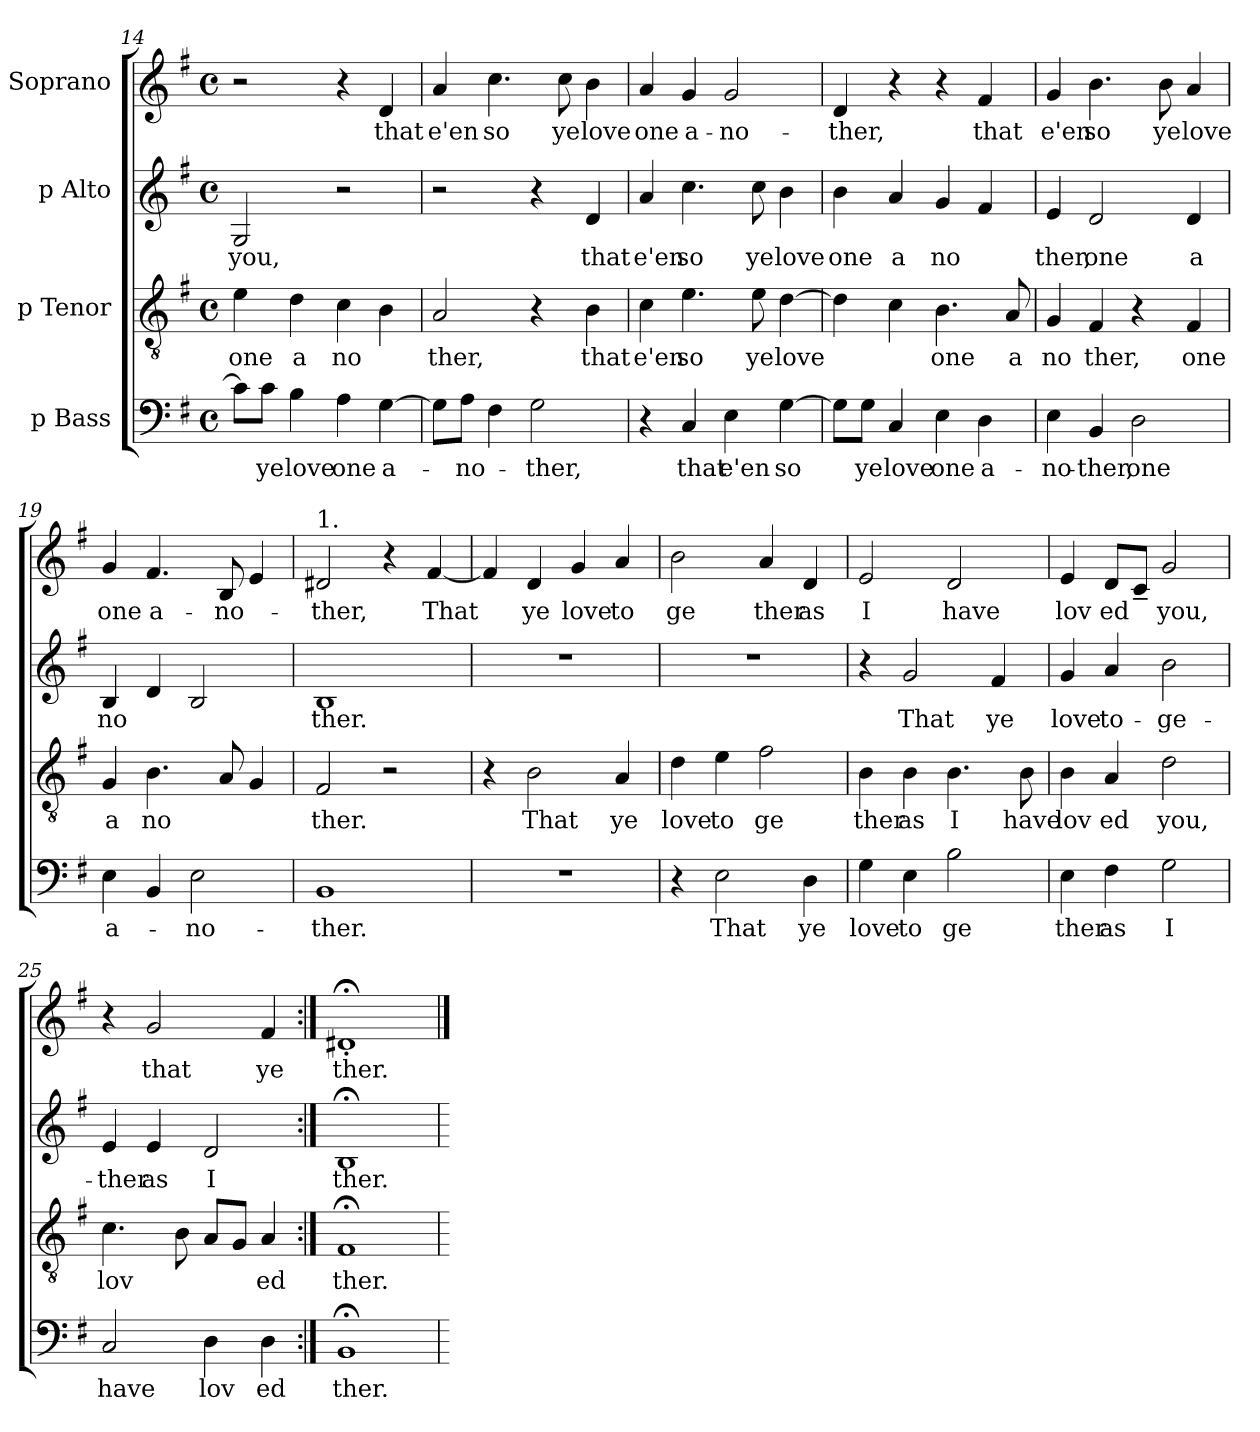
**kern	**text	**kern	**text	**kern	**text	**kern	**text
*part4	*part4	*part3	*part3	*part2	*part2	*part1	*part1
*staff4	*staff4	*staff3	*staff3	*staff2	*staff2	*staff1	*staff1
*I"p Bass	*	*I"p Tenor	*	*I"p Alto	*	*I"Soprano	*
!!LO:LB:g=z
*clefF4	*	*clefGv2	*	*clefG2	*	*clefG2	*
*k[f#]	*	*k[f#]	*	*k[f#]	*	*k[f#]	*
*G:	*	*G:	*	*G:	*	*G:	*
*M4/4	*	*M4/4	*	*M4/4	*	*M4/4	*
*met(c)	*	*met(c)	*	*met(c)	*	*met(c)	*
=14	=14	=14	=14	=14	=14	=14	=14
!	!	!	!LO:LY:b:cj	!	!LO:LY:b:cj	!	!
8c\L]	.	4e\	one	2G/	you,	2r	.
!	!LO:LY:b:cj	!	!	!	!	!	!
8c\J	ye	.	.	.	.	.	.
!	!LO:LY:b:cj	!	!LO:LY:b:cj	!	!	!	!
4B\	love	4d\	a	.	.	.	.
!	!LO:LY:b:cj	!	!LO:LY:b:cj	!	!	!	!
4A\	one	4c\	no	2r	.	4r	.
!	!LO:LY:b:cj	!	!	!	!	!	!LO:LY:b:cj
[>4G\	a-	4B\	.	.	.	4d/	that
=15	=15	=15	=15	=15	=15	=15	=15
!	!	!	!LO:LY:b:cj	!	!	!	!LO:LY:b:cj
8G\L]	.	2A/	ther,	2r	.	4a/	e'en
!	!LO:LY:b:cj	!	!	!	!	!	!
8A\J	-no-	.	.	.	.	.	.
!	!	!	!	!	!	!	!LO:LY:b:cj
4F#\	.	.	.	.	.	4.cc\	so
!	!LO:LY:b:cj	!	!	!	!	!	!
2G\	-ther,	4r	.	4r	.	.	.
!	!	!	!	!	!	!	!LO:LY:b:cj
.	.	.	.	.	.	8cc\	ye
!	!	!	!LO:LY:b:cj	!	!LO:LY:b:cj	!	!LO:LY:b:cj
.	.	4B\	that	4d/	that	4b\	love
=16	=16	=16	=16	=16	=16	=16	=16
!	!	!	!LO:LY:b:cj	!	!LO:LY:b:cj	!	!LO:LY:b:cj
4r	.	4c\	e'en	4a/	e'en	4a/	one
!	!LO:LY:b:cj	!	!LO:LY:b:cj	!	!LO:LY:b:cj	!	!LO:LY:b:cj
4C/	that	4.e\	so	4.cc\	so	4g/	a-
!	!LO:LY:b:cj	!	!	!	!	!	!LO:LY:b:cj
4E\	e'en	.	.	.	.	2g/	-no-
!	!	!	!LO:LY:b:cj	!	!LO:LY:b:cj	!	!
.	.	8e\	ye	8cc\	ye	.	.
!	!LO:LY:b:cj	!	!LO:LY:b	!	!LO:LY:b:cj	!	!
[>4G\	so	[>4d\	love	4b\	love	.	.
=17	=17	=17	=17	=17	=17	=17	=17
!	!	!	!	!	!LO:LY:b:cj	!	!LO:LY:b:cj
8G\L]	.	4d\]	.	4b\	one	4d/	-ther,
!	!LO:LY:b:cj	!	!	!	!	!	!
8G\J	ye	.	.	.	.	.	.
!	!LO:LY:b:cj	!	!	!	!LO:LY:b:cj	!	!
4C/	love	4c\	.	4a/	a	4r	.
!	!LO:LY:b:cj	!	!LO:LY:b:cj	!	!LO:LY:b:cj	!	!
4E\	one	4.B\	one	4g/	no	4r	.
!	!LO:LY:b:cj	!	!	!	!	!	!LO:LY:b:cj
4D\	a-	.	.	4f#/	.	4f#/	that
!	!	!	!LO:LY:b:cj	!	!	!	!
.	.	8A/	a	.	.	.	.
=18	=18	=18	=18	=18	=18	=18	=18
!	!LO:LY:b:cj	!	!LO:LY:b:cj	!	!LO:LY:b:cj	!	!LO:LY:b:cj
4E\	-no-	4G/	no	4e/	ther,	4g/	e'en
!	!LO:LY:b:cj	!	!LO:LY:b:cj	!	!LO:LY:b:cj	!	!LO:LY:b:cj
4BB/	-ther,	4F#/	ther,	2d/	one	4.b\	so
!	!LO:LY:b:cj	!	!	!	!	!	!
2D\	one	4r	.	.	.	.	.
!	!	!	!	!	!	!	!LO:LY:b:cj
.	.	.	.	.	.	8b\	ye
!	!	!	!LO:LY:b:cj	!	!LO:LY:b:cj	!	!LO:LY:b:cj
.	.	4F#/	one	4d/	a	4a/	love
=19	=19	=19	=19	=19	=19	=19	=19
!	!LO:LY:b:cj	!	!LO:LY:b:cj	!	!LO:LY:b:cj	!	!LO:LY:b:cj
4E\	a-	4G/	a	4B/	no	4g/	one
!	!	!	!LO:LY:b:cj	!	!	!	!LO:LY:b:cj
4BB/	.	4.B\	no	4d/	.	4.f#/	a-
!	!LO:LY:b:cj	!	!	!	!	!	!
2E\	-no-	.	.	2B/	.	.	.
!	!	!	!	!	!	!	!LO:LY:b:cj
.	.	8A/	.	.	.	8B/	-no-
.	.	4G/	.	.	.	4e/	.
!!LO:LB:g=z
=20	=20	=20	=20	=20	=20	=20	=20
!	!	!	!	!	!	!LO:TX:a:t=1.	!
!	!LO:LY:b:cj	!	!LO:LY:b:cj	!	!LO:LY:b:cj	!	!LO:LY:b:cj
1BB	-ther.	2F#/	ther.	1B	ther.	2d#X/	-ther,
.	.	2r	.	.	.	4r	.
!	!	!	!	!	!	!	!LO:LY:b:cj
.	.	.	.	.	.	[<4f#/	That
=21	=21	=21	=21	=21	=21	=21	=21
1r	.	4r	.	1r	.	4f#/]	.
!	!	!	!LO:LY:b:cj	!	!	!	!LO:LY:b:cj
.	.	2B\	That	.	.	4d/	ye
!	!	!	!	!	!	!	!LO:LY:b:cj
.	.	.	.	.	.	4g/	love
!	!	!	!LO:LY:b:cj	!	!	!	!LO:LY:b:cj
.	.	4A/	ye	.	.	4a/	to
=22	=22	=22	=22	=22	=22	=22	=22
!	!	!	!LO:LY:b:cj	!	!	!	!LO:LY:b:cj
4r	.	4d\	love	1r	.	2b\	ge
!	!LO:LY:b:cj	!	!LO:LY:b:cj	!	!	!	!
2E\	That	4e\	to	.	.	.	.
!	!	!	!LO:LY:b:cj	!	!	!	!LO:LY:b:cj
.	.	2f#\	ge	.	.	4a/	ther
!	!LO:LY:b:cj	!	!	!	!	!	!LO:LY:b:cj
4D\	ye	.	.	.	.	4d/	as
=23	=23	=23	=23	=23	=23	=23	=23
!	!LO:LY:b:cj	!	!LO:LY:b:cj	!	!	!	!LO:LY:b:cj
4G\	love	4B\	ther	4r	.	2e/	I
!	!LO:LY:b:cj	!	!LO:LY:b:cj	!	!LO:LY:b:cj	!	!
4E\	to	4B\	as	2g/	That	.	.
!	!LO:LY:b:cj	!	!LO:LY:b:cj	!	!	!	!LO:LY:b:cj
2B\	ge	4.B\	I	.	.	2d/	have
!	!	!	!	!	!LO:LY:b:cj	!	!
.	.	.	.	4f#/	ye	.	.
!	!	!	!LO:LY:b:cj	!	!	!	!
.	.	8B\	have	.	.	.	.
=24	=24	=24	=24	=24	=24	=24	=24
!	!LO:LY:b:cj	!	!LO:LY:b:cj	!	!LO:LY:b:cj	!	!LO:LY:b:cj
4E\	ther	4B\	lov	4g/	love	4e/	lov
!	!LO:LY:b:cj	!	!LO:LY:b:cj	!	!LO:LY:b:cj	!	!LO:LY:b:cj
4F#\	as	4A/	ed	4a/	to-	8d/L	ed
.	.	.	.	.	.	8c~</J	.
!	!LO:LY:b:cj	!	!LO:LY:b:cj	!	!LO:LY:b:cj	!	!LO:LY:b:cj
2G\	I	2d\	you,	2b\	-ge-	2g/	you,
=25	=25	=25	=25	=25	=25	=25	=25
!	!LO:LY:b:cj	!	!LO:LY:b	!	!LO:LY:b:cj	!	!
2C/	have	4.c\	lov	4e/	-ther	4r	.
!	!	!	!	!	!LO:LY:b:cj	!	!LO:LY:b:cj
.	.	.	.	4e/	as	2g/	that
.	.	8B\	.	.	.	.	.
!	!LO:LY:b:cj	!	!	!	!LO:LY:b:cj	!	!
4D\	lov	8A/L	.	2d/	I	.	.
.	.	8G/J	.	.	.	.	.
!	!LO:LY:b:cj	!	!LO:LY:b:cj	!	!	!	!LO:LY:b:cj
4D\	ed	4A/	ed	.	.	4f#/	ye
=26:|!	=26:|!	=26:|!	=26:|!	=26:|!	=26:|!	=26:|!	=26:|!
!	!LO:LY:b:cj	!	!LO:LY:b:cj	!	!LO:LY:b:cj	!	!LO:LY:b:cj
1BB;<	ther.	1F#;<	ther.	1B;<	ther.	1d#X;<'>	ther.
=	==	=	==	=	==	==	==
*-	*-	*-	*-	*-	*-	*-	*-
